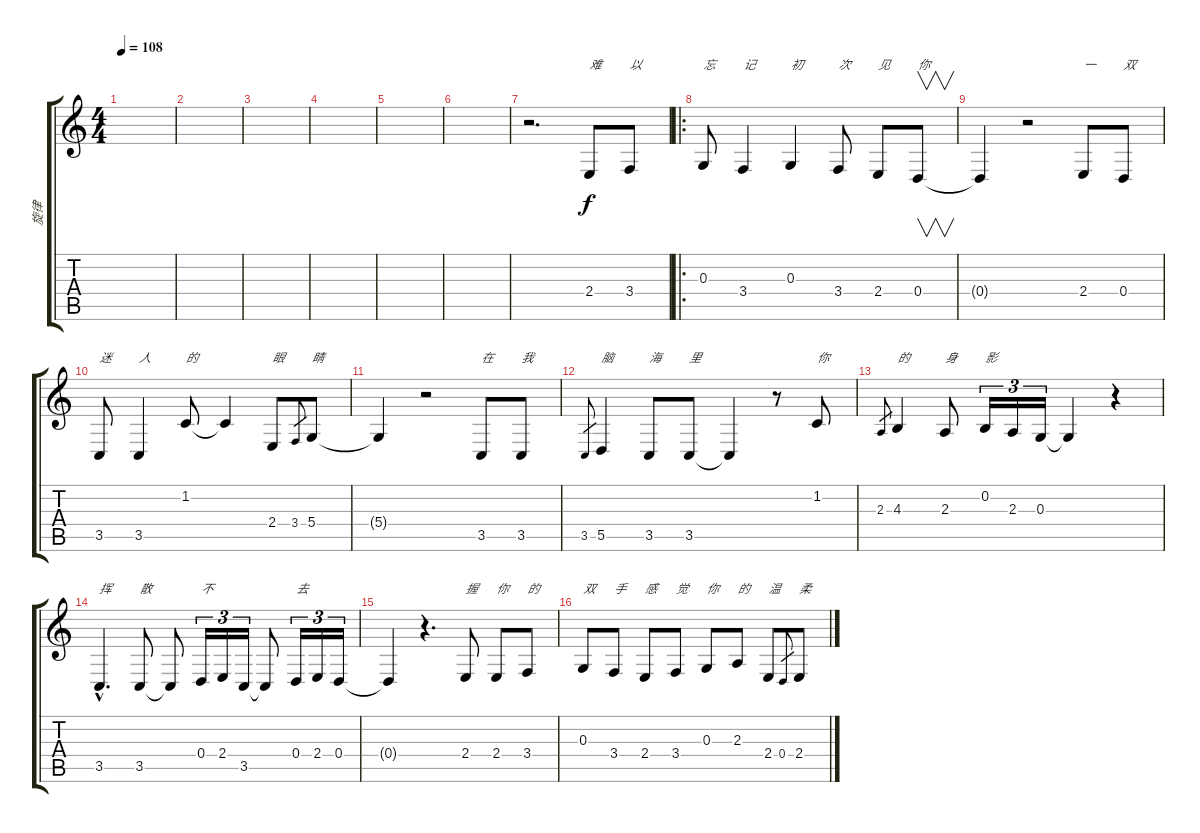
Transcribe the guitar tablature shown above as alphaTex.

\track ("旋律" "旋律") {instrument flute}
\staff {score tabs}
\tuning (E4 B3 G3 D3 A2 E2) {hide}
\ts (4 4)
\tempo 108
\clef g2
\ks c
|
|
|
|
|
|
r.2{d} 2.4.8{txt "难"} 3.4.8{txt "以"} |
\ro
0.3.8{txt "忘"} 3.4.4{txt "记"} 0.3.4{txt "初"} 3.4.8{txt "次"} 2.4.8{txt "见"} 0.4.8{v txt "你"} |
0.4{t}.4 r.2 2.4.8{txt "一"} 0.4.8{txt "双"} |
3.5.8{txt "迷"} 3.5.4{txt "人"} 1.2.8{txt "的"} 1.2{t}.4 2.4.8{txt "眼"} 3.4.8{gr} 5.4.8{txt "睛"} |
5.4{t}.4 r.2 3.5.8{txt "在"} 3.5.8{txt "我"} |
3.5.8{gr} 5.5.4{txt "脑"} 3.5.8{txt "海"} 3.5.8{txt "里"} 3.5{t}.4 r.8 1.2.8{txt "你"} |
2.3.8{gr} 4.3.4{txt "的"} 2.3.8{txt "身"} 0.2.16{tu (3 2) txt "影"} 2.3.16{tu (3 2)} 0.3.16{tu (3 2)} 0.3{t}.4 r.4 |
3.5{hac}.4{d txt "挥"} 3.5.8{txt "散"} 3.5{t}.8 0.4.16{tu (3 2) txt "不"} 2.4.16{tu (3 2)} 3.5.16{tu (3 2)} 3.5{t}.8 0.4.16{tu (3 2) txt "去"} 2.4.16{tu (3 2)} 0.4.16{tu (3 2)} |
0.4{t}.4 r.4{d} 2.4.8{txt "握"} 2.4.8{txt "你"} 3.4.8{txt "的"} |
0.3.8{txt "双"} 3.4.8{txt "手"} 2.4.8{txt "感"} 3.4.8{txt "觉"} 0.3.8{txt "你"} 2.3.8{txt "的"} 2.4.8{txt "温"} 0.4.8{gr} 2.4.8{txt "柔"}
